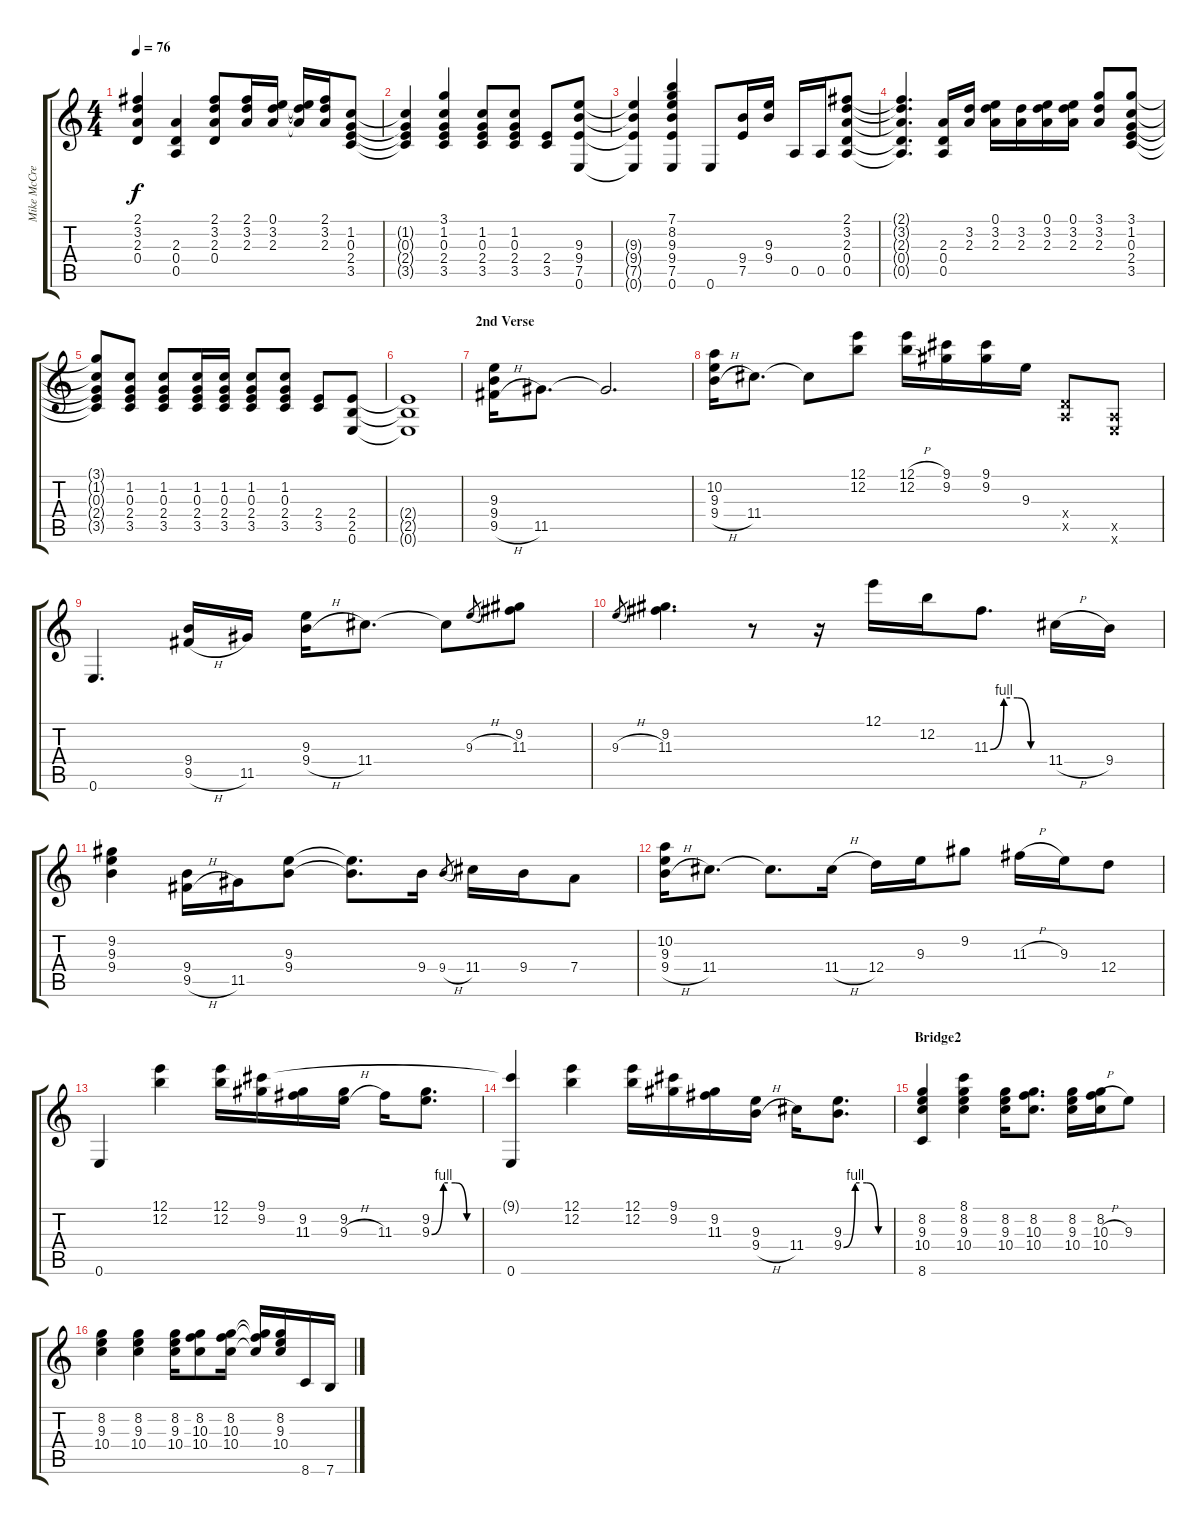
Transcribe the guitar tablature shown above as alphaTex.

\track ("Mike McCready (Guitar)" "Mike McCre") {instrument overdrivenguitar}
\staff {score tabs}
\tuning (E4 B3 G3 D3 A2 E2) {hide}
\ts (4 4)
\tempo 76
\clef g2
\ks c
(2.1{t} 3.2{t} 2.3{t} 0.4{t}).4{dy f} (2.3 0.4 0.5).4 (2.1 3.2 2.3 0.4).8 (2.1 3.2 2.3).16 (0.1 3.2 2.3).16 (0.1{t} 3.2{t} 2.3{t}).16 (2.1 3.2 2.3).16 (1.2 0.3 2.4 3.5).8 |
(1.2{t} 0.3{t} 2.4{t} 3.5{t}).4 (3.1 1.2 0.3 2.4 3.5).4 (1.2 0.3 2.4 3.5).8 (1.2 0.3 2.4 3.5).8 (2.4 3.5).8 (9.3 9.4 7.5 0.6).8 |
(9.3{t} 9.4{t} 7.5{t} 0.6{t}).4 (7.1 8.2 9.3 9.4 7.5 0.6).4 0.6.8 (9.4 7.5).16 (9.3 9.4).16 0.5.16 0.5.16 (2.1 3.2 2.3 0.4 0.5).8 |
(2.1{t} 3.2{t} 2.3{t} 0.4{t} 0.5{t}).4{d} (2.3 0.4 0.5).16 (3.2 2.3).16 (0.1 3.2 2.3).16 (3.2 2.3).16 (0.1 3.2 2.3).16 (0.1 3.2 2.3).16 (3.1 3.2 2.3).8 (3.1 1.2 0.3 2.4 3.5).8 |
(3.1{t} 1.2{t} 0.3{t} 2.4{t} 3.5{t}).8 (1.2 0.3 2.4 3.5).8 (1.2 0.3 2.4 3.5).8 (1.2 0.3 2.4 3.5).16 (1.2 0.3 2.4 3.5).16 (1.2 0.3 2.4 3.5).8 (1.2 0.3 2.4 3.5).8 (2.4 3.5).8 (2.4 2.5 0.6).8 |
(2.4{t} 2.5{t} 0.6{t}).1 |
\section ("" "2nd Verse")
(9.3 9.4 9.5{h}).16 11.5.8{d} 11.5{t}.2{d} |
(10.2 9.3 9.4{h}).16 11.4.8{d} 11.4{t}.8 (12.1 12.2).8 (12.1{h} 12.2{h}).16 (9.1 9.2).16 (9.1 9.2).16 9.3.16 (0.4{x} 0.5{x}).8 (0.5{x} 0.6{x}).8 |
0.6.4{d} (9.4 9.5{h}).16 11.5.16 (9.3 9.4{h}).16 11.4.8{d} 11.4{t}.8 9.3{h}.8{gr} (9.2 11.3).8 |
9.3{h}.8{gr} (9.2 11.3).4{d} r.8 r.16 12.1.16 12.2.16 11.3{be (custom 0 0 15 4 30 4 45 0 60 0)}.8{d} 11.4{h}.16 9.4.16 |
(9.2 9.3 9.4).4 (9.4 9.5{h}).16 11.5.16 (9.3 9.4).8 (9.3{t} 9.4{t}).8{d} 9.4.16 9.4{h}.8{gr} 11.4.16 9.4.16 7.4.8 |
(10.2 9.3 9.4{h}).16 11.4.8{d} 11.4{t}.8{d} 11.4{h}.16 12.4.16 9.3.16 9.2.8 11.3{h}.16 9.3.16 12.4.8 |
0.6.4 (12.1 12.2).4 (12.1 12.2).16 (9.1 9.2).16 (9.2 11.3).16 (9.2 9.3{h}).16 11.3.16 (9.2 9.3{be (custom 0 0 15 4 30 4 45 0 60 0)}).8{d} |
(9.1{t} 0.6).4 (12.1 12.2).4 (12.1 12.2).16 (9.1 9.2).16 (9.2 11.3).16 (9.3 9.4{h}).16 11.4.16 (9.3 9.4{be (custom 0 0 15 4 30 4 45 0 60 0)}).8{d} |
\section ("" "Bridge2")
(8.2 9.3 10.4 8.6).4 (8.1 8.2 9.3 10.4).4 (8.2 9.3 10.4).16 (8.2 10.3 10.4).8{d} (8.2 9.3 10.4).16 (8.2 10.3{h} 10.4).16 9.3.8 |
(8.2 9.3 10.4).4 (8.2 9.3 10.4).4 (8.2 9.3 10.4).16 (8.2 10.3 10.4).8 (8.2 10.3 10.4).16 (8.2{t} 10.3{t} 10.4{t}).16 (8.2 9.3 10.4).16 8.6.16 7.6.16
